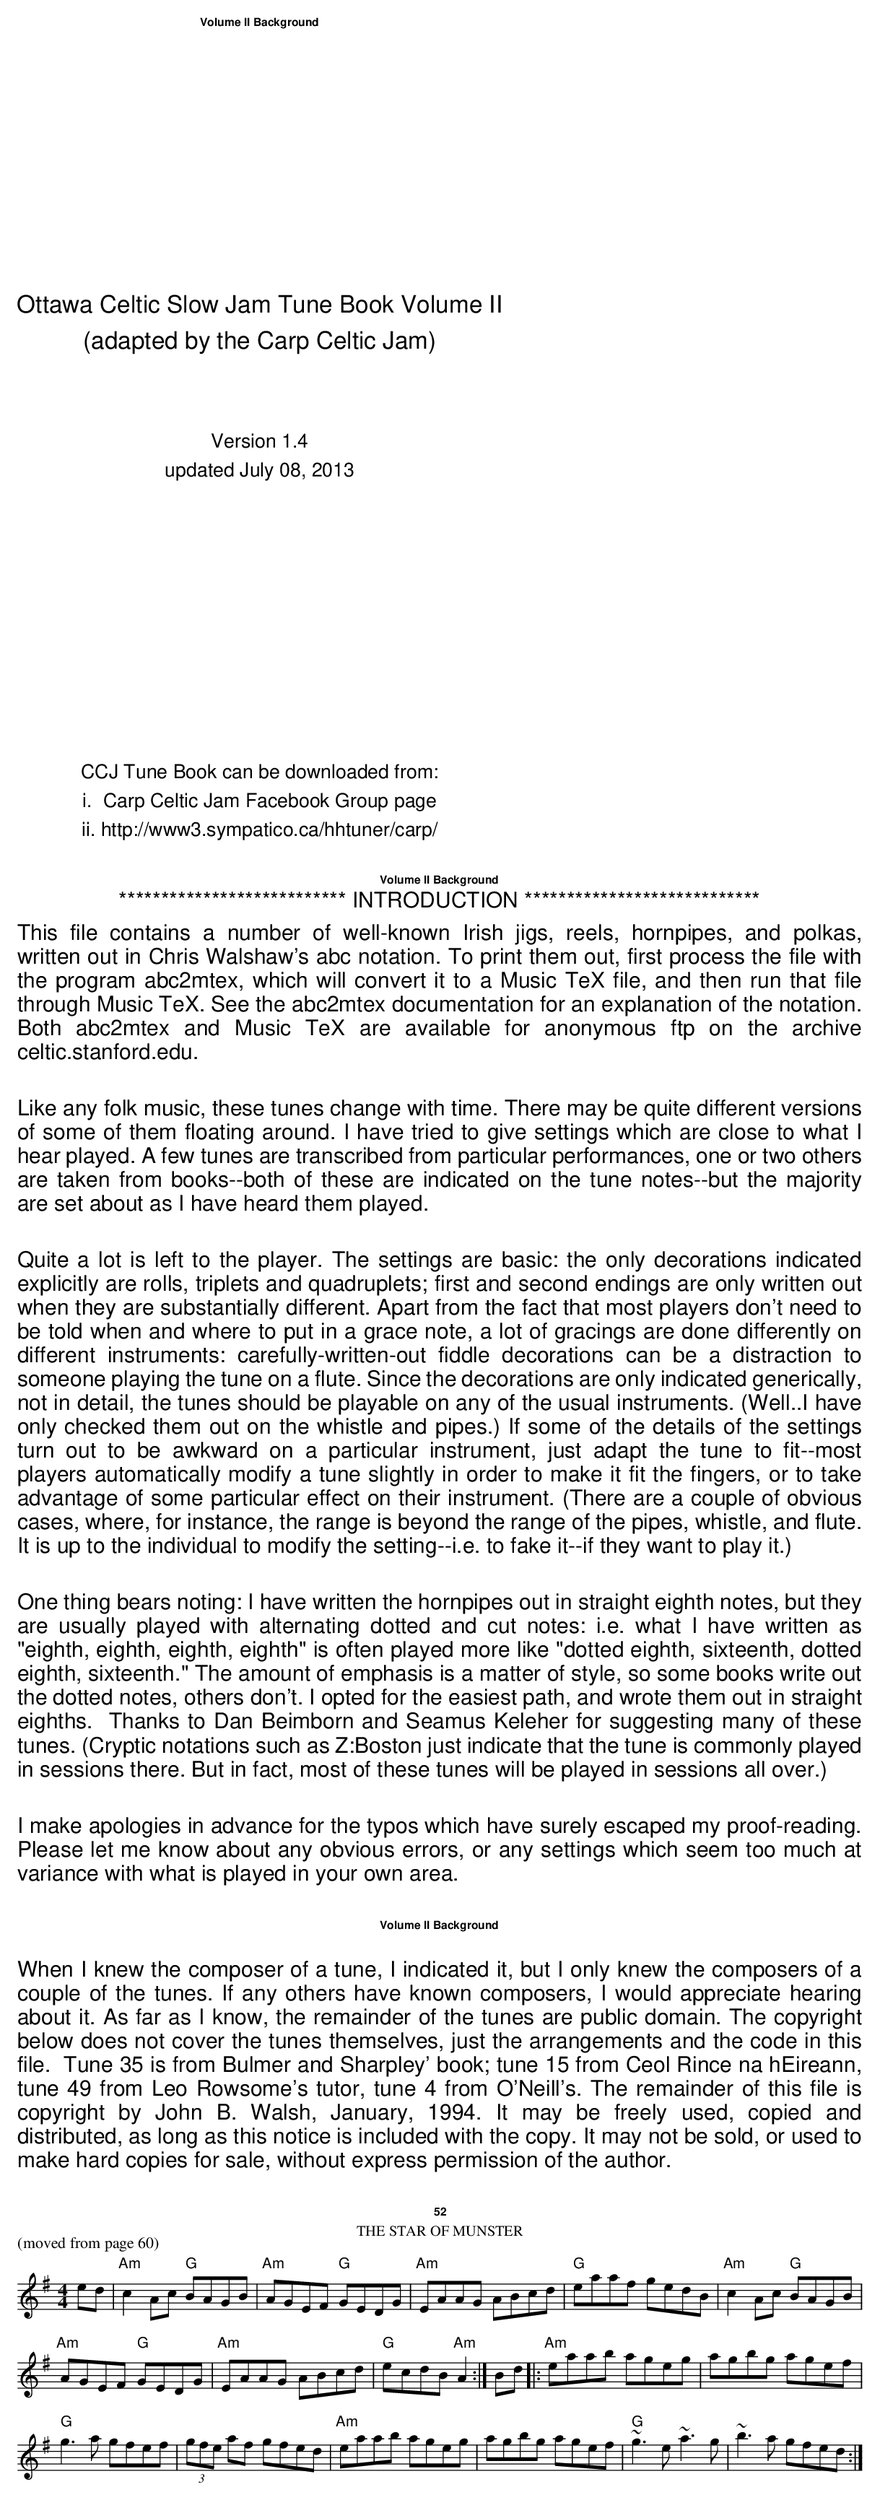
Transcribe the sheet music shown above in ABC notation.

X:1
T:The Star of Munster
P: (moved from page 60)
M:4/4
K:Ador
ed|"Am"c2 Ac "G"BAGB|"Am"AGEF "G"GEDG|"Am"EAAG ABcd|\
"G"eaaf gedB| "Am"c2Ac "G"BAGB|
"Am"AGEF "G"GEDG|"Am"EAAG ABcd|"G"ecdB "Am"A2:| Bd|:"Am"eaab ageg|agbg agef|
"G"g3a gfef|(3gfe af gfed|"Am"eaab ageg|\
agbg agef|"G"~g3e ~a3g|~b3a gfed:|
